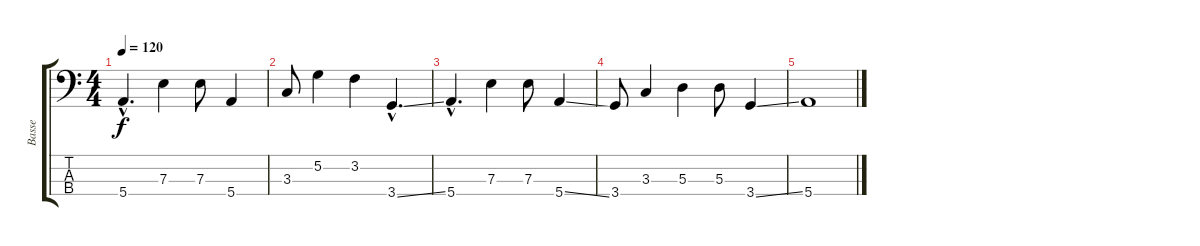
\track ("Basse" "Basse") {instrument electricbassfinger}
\staff {score tabs}
\tuning (G2 D2 A1 E1) {hide}
\ts (4 4)
\tempo 120
\clef f4
\ks c
5.4{hac}.4{d dy f} 7.3.4 7.3.8 5.4.4 |
3.3.8 5.2.4 3.2.4 3.4{ss hac}.4{d} |
5.4{hac}.4{d} 7.3.4 7.3.8 5.4{ss}.4 |
3.4.8 3.3.4 5.3.4 5.3.8 3.4{ss}.4 |
5.4.1
